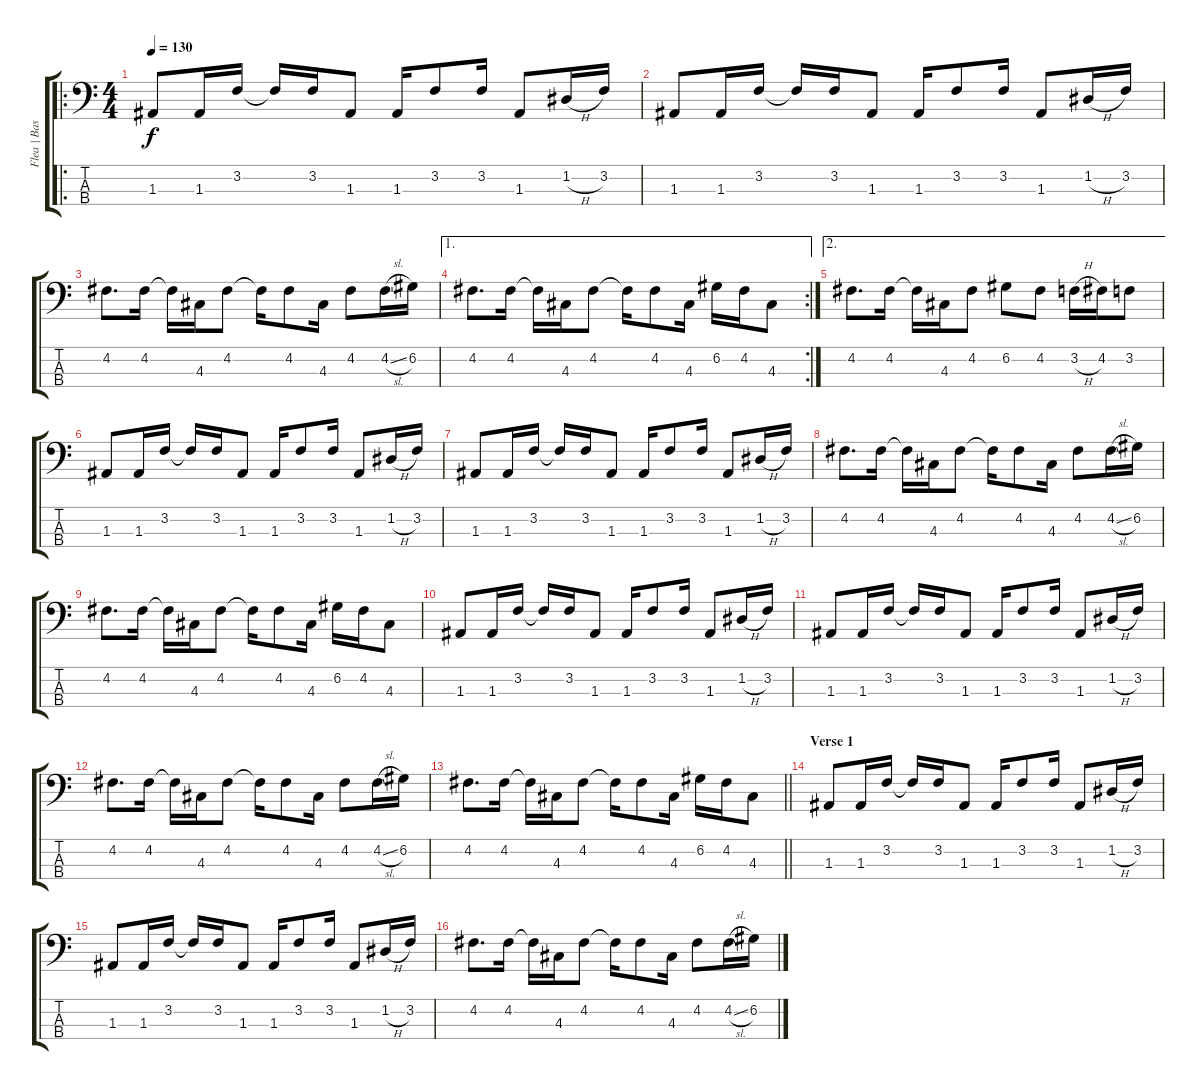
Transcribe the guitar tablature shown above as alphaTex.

\track ("Flea | Bass" "Flea | Bas") {instrument electricbassfinger}
\staff {score tabs}
\tuning (G2 D2 A1 E1) {hide}
\ro
\ts (4 4)
\tempo 130
\clef f4
\ks c
1.3.8{dy f instrument electricbassfinger} 1.3.16 3.2.16 3.2{t}.16 3.2.16 1.3.8 1.3.16 3.2.8 3.2.16 1.3.8 1.2{h}.16 3.2.16 |
1.3.8 1.3.16 3.2.16 3.2{t}.16 3.2.16 1.3.8 1.3.16 3.2.8 3.2.16 1.3.8 1.2{h}.16 3.2.16 |
4.2.8{d} 4.2.16 4.2{t}.16 4.3.16 4.2.8 4.2{t}.16 4.2.8 4.3.16 4.2.8 4.2{sl}.16 6.2.16 |
\ae 1
\rc 2
4.2.8{d} 4.2.16 4.2{t}.16 4.3.16 4.2.8 4.2{t}.16 4.2.8 4.3.16 6.2.16 4.2.16 4.3.8 |
\ae 2
4.2.8{d} 4.2.16 4.2{t}.16 4.3.16 4.2.8 6.2.8 4.2.8 3.2{h}.16 4.2.16 3.2.8 |
1.3.8 1.3.16 3.2.16 3.2{t}.16 3.2.16 1.3.8 1.3.16 3.2.8 3.2.16 1.3.8 1.2{h}.16 3.2.16 |
1.3.8 1.3.16 3.2.16 3.2{t}.16 3.2.16 1.3.8 1.3.16 3.2.8 3.2.16 1.3.8 1.2{h}.16 3.2.16 |
4.2.8{d} 4.2.16 4.2{t}.16 4.3.16 4.2.8 4.2{t}.16 4.2.8 4.3.16 4.2.8 4.2{sl}.16 6.2.16 |
4.2.8{d} 4.2.16 4.2{t}.16 4.3.16 4.2.8 4.2{t}.16 4.2.8 4.3.16 6.2.16 4.2.16 4.3.8 |
1.3.8 1.3.16 3.2.16 3.2{t}.16 3.2.16 1.3.8 1.3.16 3.2.8 3.2.16 1.3.8 1.2{h}.16 3.2.16 |
1.3.8 1.3.16 3.2.16 3.2{t}.16 3.2.16 1.3.8 1.3.16 3.2.8 3.2.16 1.3.8 1.2{h}.16 3.2.16 |
4.2.8{d} 4.2.16 4.2{t}.16 4.3.16 4.2.8 4.2{t}.16 4.2.8 4.3.16 4.2.8 4.2{sl}.16 6.2.16 |
\barLineRight lightlight
4.2.8{d} 4.2.16 4.2{t}.16 4.3.16 4.2.8 4.2{t}.16 4.2.8 4.3.16 6.2.16 4.2.16 4.3.8 |
\section ("" "Verse 1")
1.3.8 1.3.16 3.2.16 3.2{t}.16 3.2.16 1.3.8 1.3.16 3.2.8 3.2.16 1.3.8 1.2{h}.16 3.2.16 |
1.3.8 1.3.16 3.2.16 3.2{t}.16 3.2.16 1.3.8 1.3.16 3.2.8 3.2.16 1.3.8 1.2{h}.16 3.2.16 |
4.2.8{d} 4.2.16 4.2{t}.16 4.3.16 4.2.8 4.2{t}.16 4.2.8 4.3.16 4.2.8 4.2{sl}.16 6.2.16
